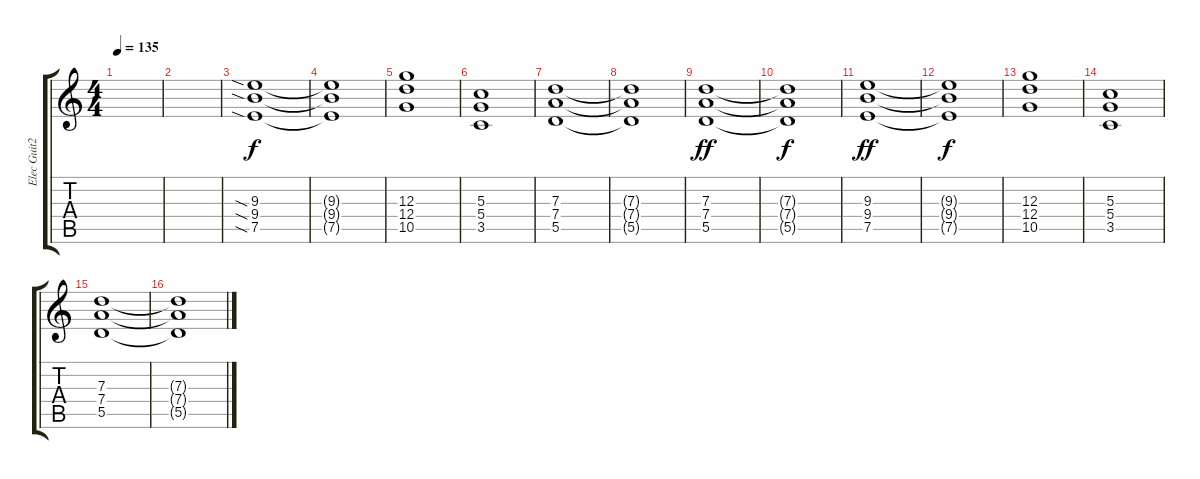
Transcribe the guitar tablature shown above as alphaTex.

\track ("Elec Guit2" "Elec Guit2") {instrument overdrivenguitar}
\staff {score tabs}
\tuning (E4 B3 G3 D3 A2 E2) {hide}
\ts (4 4)
\tempo 135
\clef g2
\ks c
|
|
(9.3{sia} 9.4{sia} 7.5{sia}).1 |
(9.3{t} 9.4{t} 7.5{t}).1{dy f} |
(12.3 12.4 10.5).1 |
(5.3 5.4 3.5).1 |
(7.3 7.4 5.5).1 |
(7.3{t} 7.4{t} 5.5{t}).1 |
(7.3 7.4 5.5).1{dy ff} |
(7.3{t} 7.4{t} 5.5{t}).1{dy f} |
(9.3 9.4 7.5).1{dy ff} |
(9.3{t} 9.4{t} 7.5{t}).1{dy f} |
(12.3 12.4 10.5).1 |
(5.3 5.4 3.5).1 |
(7.3 7.4 5.5).1 |
(7.3{t} 7.4{t} 5.5{t}).1
